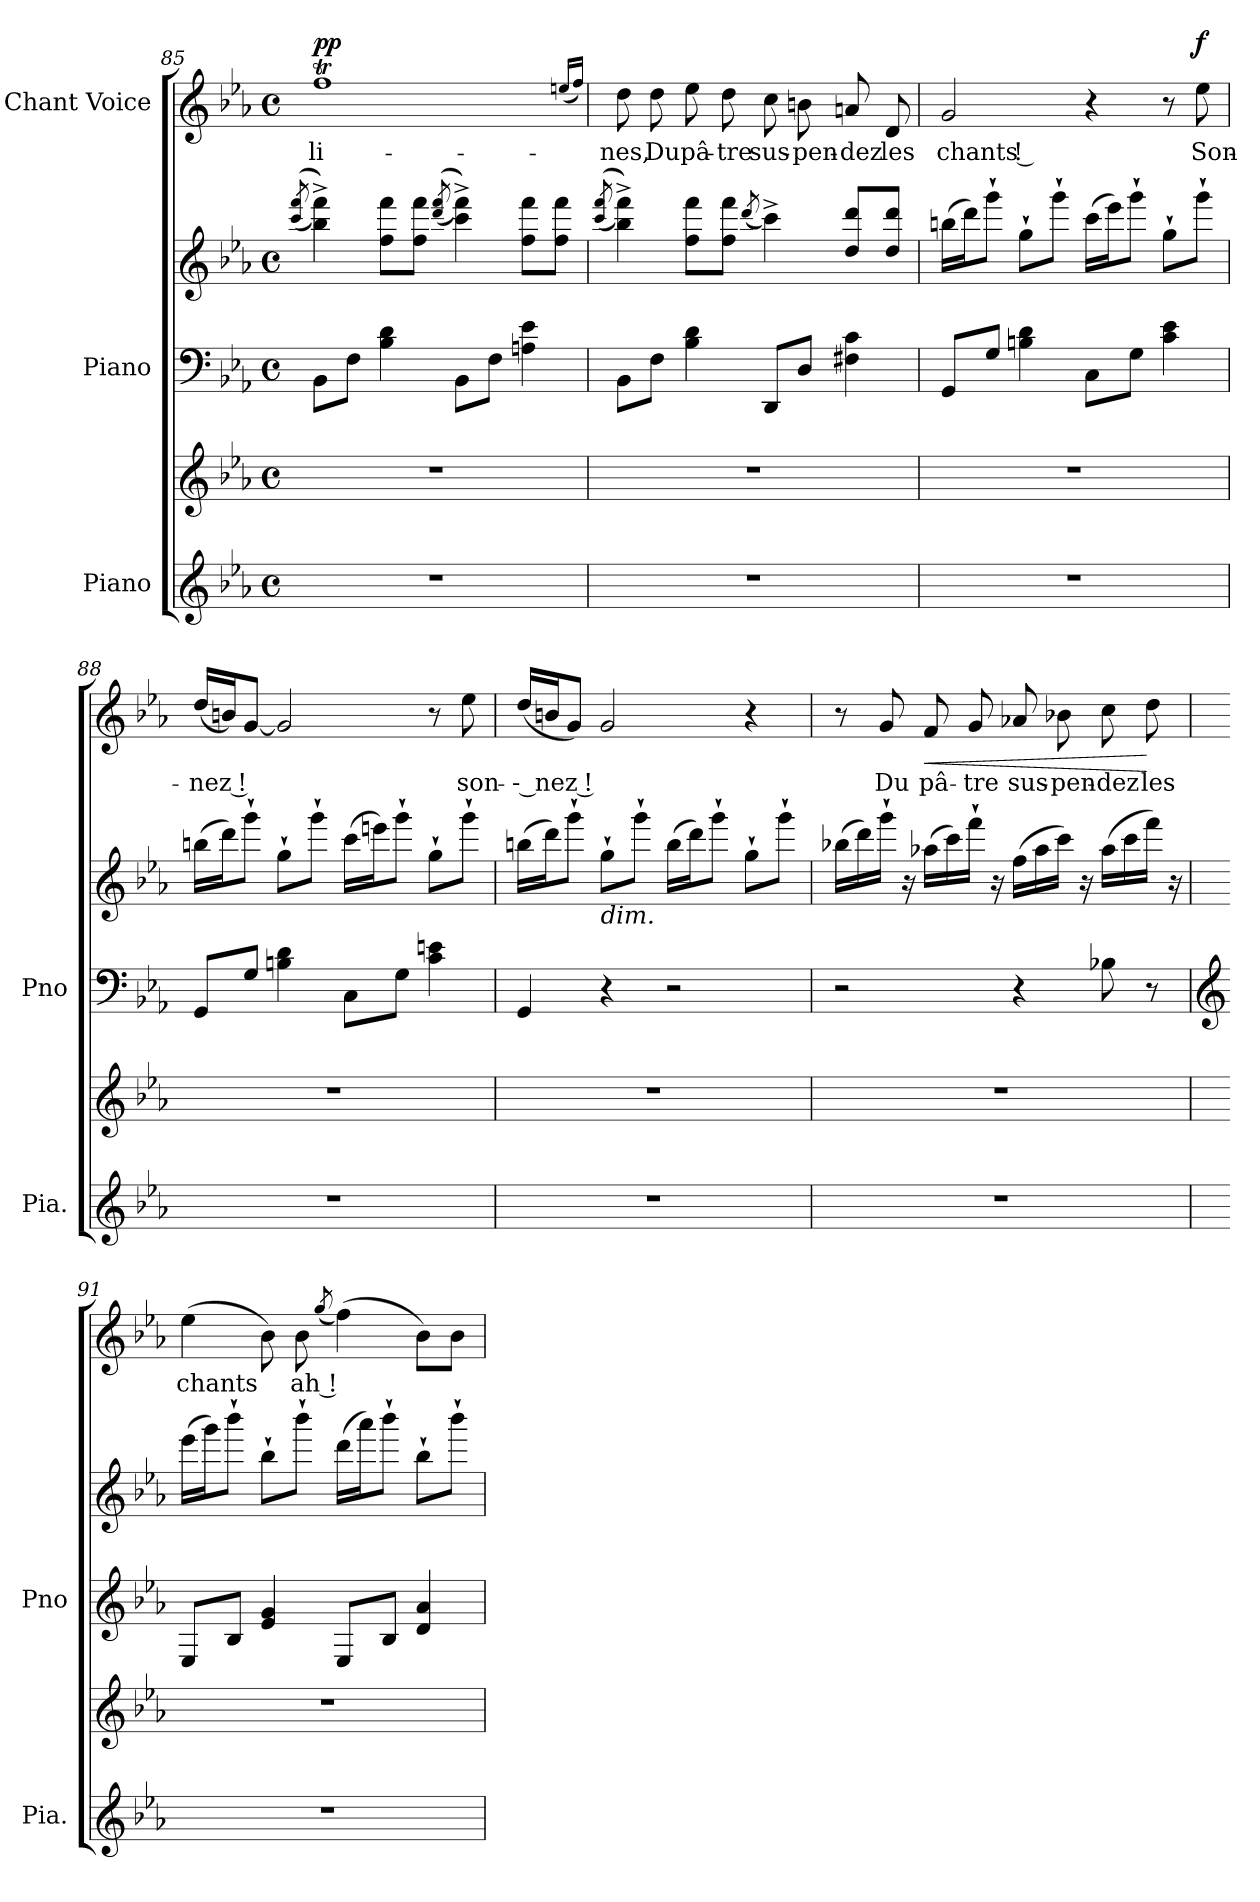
**kern	**kern	**kern	**kern	**kern	**text	**dynam
*part3	*part3	*part2	*part2	*part1	*part1	*part1
*staff5	*staff4	*staff3	*staff2	*staff1	*staff1	*staff1
*I"Piano	*	*I"Piano	*	*I"Chant Voice	*	*
*I'Pia.	*	*I'Pno	*	*	*	*
*clefG2	*clefG2	*clefF4	*clefG2	*clefG2	*	*
*k[b-e-a-]	*k[b-e-a-]	*k[b-e-a-]	*k[b-e-a-]	*k[b-e-a-]	*	*
*M4/4	*M4/4	*M4/4	*M4/4	*M4/4	*	*
*met(c)	*met(c)	*met(c)	*met(c)	*met(c)	*	*
=85	=85	=85	=85	=85	=85	=85
.	.	.	((>8qccc/ 8qfff/	.	.	.
!	!	!	!	!	!LO:LY:b	!LO:DY:a
1r	1r	8BB-\L	4bb-\^< 4fff\^<))	1ffT	-li-	pp
.	.	8F\J	.	.	.	.
.	.	4B-\ 4d\	8ff\ 8fff\L	.	.	.
.	.	.	8ff\ 8fff\J	.	.	.
.	.	.	((>8qddd/ 8qfff/	.	.	.
.	.	8BB-\L	4ccc\^< 4fff\^<))	.	.	.
.	.	8F\J	.	.	.	.
.	.	4An\ 4e-\	8ff\ 8fff\L	.	.	.
.	.	.	8ff\ 8fff\J	.	.	.
.	.	.	.	(16qeen/LL	.	.
.	.	.	.	16qff/JJ)	.	.
=86	=86	=86	=86	=86	=86	=86
.	.	.	((>8qccc/ 8qfff/	.	.	.
!	!	!	!	!	!LO:LY:b	!
1r	1r	8BB-\L	4bb-\^< 4fff\^<))	8dd\	-nes,	.
!	!	!	!	!	!LO:LY:b	!
.	.	8F\J	.	8dd\	Du	.
!	!	!	!	!	!LO:LY:b	!
.	.	4B-\ 4d\	8ff\ 8fff\L	8ee-\	pâ-	.
!	!	!	!	!	!LO:LY:b	!
.	.	.	8ff\ 8fff\J	8dd\	-tre	.
.	.	.	(8qddd/	.	.	.
!	!	!	!	!	!LO:LY:b	!
.	.	8DD/L	4ccc^<\)	8cc\	sus-	.
!	!	!	!	!	!LO:LY:b	!
.	.	8D/J	.	8bn\	-pen-	.
!	!	!	!	!	!LO:LY:b	!
.	.	4F#X\ 4c\	8dd/ 8ddd/L	8an/	-dez	.
!	!	!	!	!	!LO:LY:b	!
.	.	.	8dd/ 8ddd/J	8d/	les	.
=87	=87	=87	=87	=87	=87	=87
!	!	!	!	!	!LO:LY:b	!
1r	1r	8GG/L	(16bbn\LL	2g/	chants !	.
.	.	.	16ddd\J)	.	.	.
.	.	8G/J	8ggg`\J	.	.	.
.	.	4Bn\ 4d\	8gg`\L	.	.	.
.	.	.	8ggg`\J	.	.	.
.	.	8C\L	(16ccc\LL	4r	.	.
.	.	.	16eee-\J)	.	.	.
.	.	8G\J	8ggg`\J	.	.	.
.	.	4c\ 4e-\	8gg`\L	8r	.	.
!	!	!	!	!	!LO:LY:b	!LO:DY:a
.	.	.	8ggg`\J	8ee-\	Son-	f
!!LO:LB:g=z
=88	=88	=88	=88	=88	=88	=88
!	!	!	!	!	!LO:LY:b	!
1r	1r	8GG/L	(16bbn\LL	(16dd/LL	-nez !	.
.	.	.	16ddd\J)	16bn/J)	.	.
.	.	8G/J	8ggg`\J	[8g/J	.	.
.	.	4Bn\ 4d\	8gg`\L	2g/]	.	.
.	.	.	8ggg`\J	.	.	.
.	.	8C\L	(16ccc\LL	.	.	.
.	.	.	16eeen\J)	.	.	.
.	.	8G\J	8ggg`\J	.	.	.
.	.	4c\ 4en\	8gg`\L	8r	.	.
!	!	!	!	!	!LO:LY:b	!
.	.	.	8ggg`\J	8ee-\	son-	.
!!LO:PB:g=z
=89	=89	=89	=89	=89	=89	=89
!	!	!	!	!	!LO:LY:b	!
1r	1r	4GG/	(16bbn\LL	(16dd/LL	-- nez !	.
.	.	.	16ddd\J)	16bn/J	.	.
.	.	.	8ggg`\J	8g/J)	.	.
!	!	!	!LO:TX:b:i:t=dim.	!	!	!
.	.	4r	8gg`\L	2g/	.	.
.	.	.	8ggg`\J	.	.	.
.	.	2r	(16bb\LL	.	.	.
.	.	.	16ddd\J)	.	.	.
.	.	.	8ggg`\J	.	.	.
.	.	.	8gg`\L	4r	.	.
.	.	.	8ggg`\J	.	.	.
=90	=90	=90	=90	=90	=90	=90
1r	1r	2r	(16bb-X\LL	8r	.	.
.	.	.	16ddd\)	.	.	.
!	!	!	!	!	!LO:LY:b	!
.	.	.	16ggg`\JJ	8g/	Du	.
.	.	.	16r	.	.	.
!	!	!	!	!	!LO:LY:b	!LO:HP:b
.	.	.	(16aa-X\LL	8f/	pâ-	<
.	.	.	16ccc\)	.	.	.
!	!	!	!	!	!LO:LY:b	!
.	.	.	16fff`\JJ	8g/	-tre	.
.	.	.	16r	.	.	.
!	!	!	!	!	!LO:LY:b	!
.	.	4r	(16ff\LL	8a-X/	sus-	.
.	.	.	16aa-\	.	.	.
!	!	!	!	!	!LO:LY:b	!
.	.	.	16ccc\JJ)	8b-X\	-pen-	.
.	.	.	16r	.	.	.
!	!	!	!	!	!LO:LY:b	!
.	.	8B-X\	(16aa-\LL	8cc\	-dez	.
.	.	.	16ccc\	.	.	.
!	!	!	!	!	!LO:LY:b	!
.	.	8r	16fff\JJ)	8dd\	les	[
.	.	.	16r	.	.	.
=91	=91	=91	=91	=91	=91	=91
*	*	*clefG2	*	*	*	*
!	!	!	!	!	!LO:LY:b	!
1r	1r	8E-/L	(16eee-\LL	(4ee-\	chants	.
.	.	.	16ggg\J)	.	.	.
.	.	8B-/J	8bbb-`\J	.	.	.
.	.	4e-/ 4g/	8bb-`\L	8b-\)	.	.
!	!	!	!	!	!LO:LY:b	!
.	.	.	8bbb-`\J	8b-\	ah !	.
.	.	.	.	(8qgg/	.	.
.	.	8E-/L	(16ddd\LL	(4ff\)	.	.
.	.	.	16aaa-\J)	.	.	.
.	.	8B-/J	8bbb-`\J	.	.	.
.	.	4d/ 4a-/	8bb-`\L	8b-\L)	.	.
.	.	.	8bbb-`\J	8b-\J	.	.
=	=	=	=	=	=	=
*-	*-	*-	*-	*-	*-	*-
